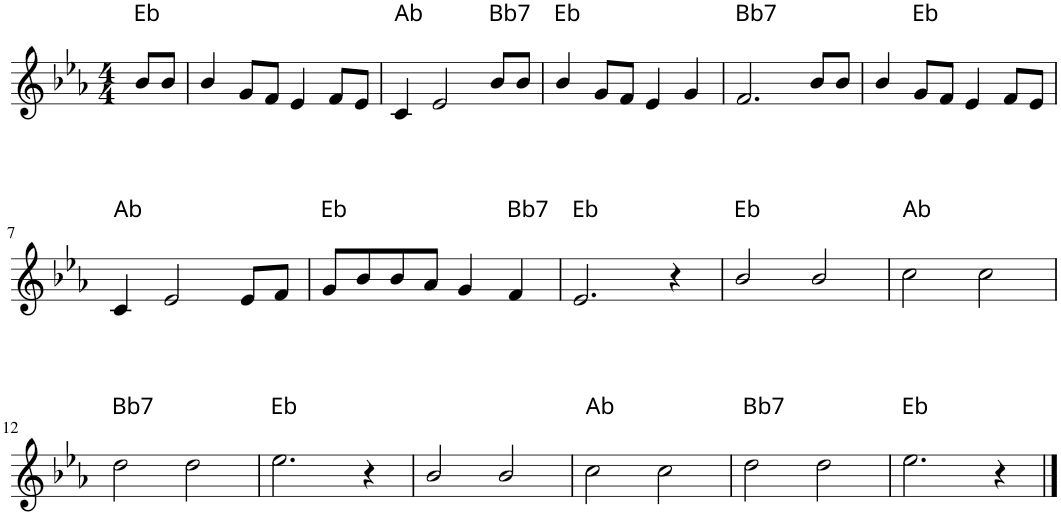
**kern
*part1
*staff1
*I"Voice
*I'Voice
*clefG2
*k[b-e-a-]
*E-:
*M4/4
=1
!LO:TX:a:t=Eb
8b-/L
8b-/J
=2
4b-/
8g/L
8f/J
4e-/
8f/L
8e-/J
=3
!LO:TX:a:t=Ab
4c/
2e-/
!LO:TX:a:t=Bb7
8b-/L
8b-/J
=4
!LO:TX:a:t=Eb
4b-/
8g/L
8f/J
4e-/
4g/
=5
!LO:TX:a:t=Bb7
2.f/
8b-/L
8b-/J
=6
4b-/
!LO:TX:a:t=Eb
8g/L
8f/J
4e-/
8f/L
8e-/J
!!LO:LB:g=z
=7
!LO:TX:a:t=Ab
4c/
2e-/
8e-/L
8f/J
=8
!LO:TX:a:t=Eb
8g/L
8b-/
8b-/
8a-/J
4g/
!LO:TX:a:t=Bb7
4f/
=9
!LO:TX:a:t=Eb
2.e-/
4r
=10
!LO:TX:a:t=Eb
2b-/
2b-/
=11
!LO:TX:a:t=Ab
2cc\
2cc\
!!LO:LB:g=z
=12
!LO:TX:a:t=Bb7
2dd\
2dd\
=13
!LO:TX:a:t=Eb
2.ee-\
4r
=14
2b-/
2b-/
=15
!LO:TX:a:t=Ab
2cc\
2cc\
=16
!LO:TX:a:t=Bb7
2dd\
2dd\
=17
!LO:TX:a:t=Eb
2.ee-\
4r
==
*-
